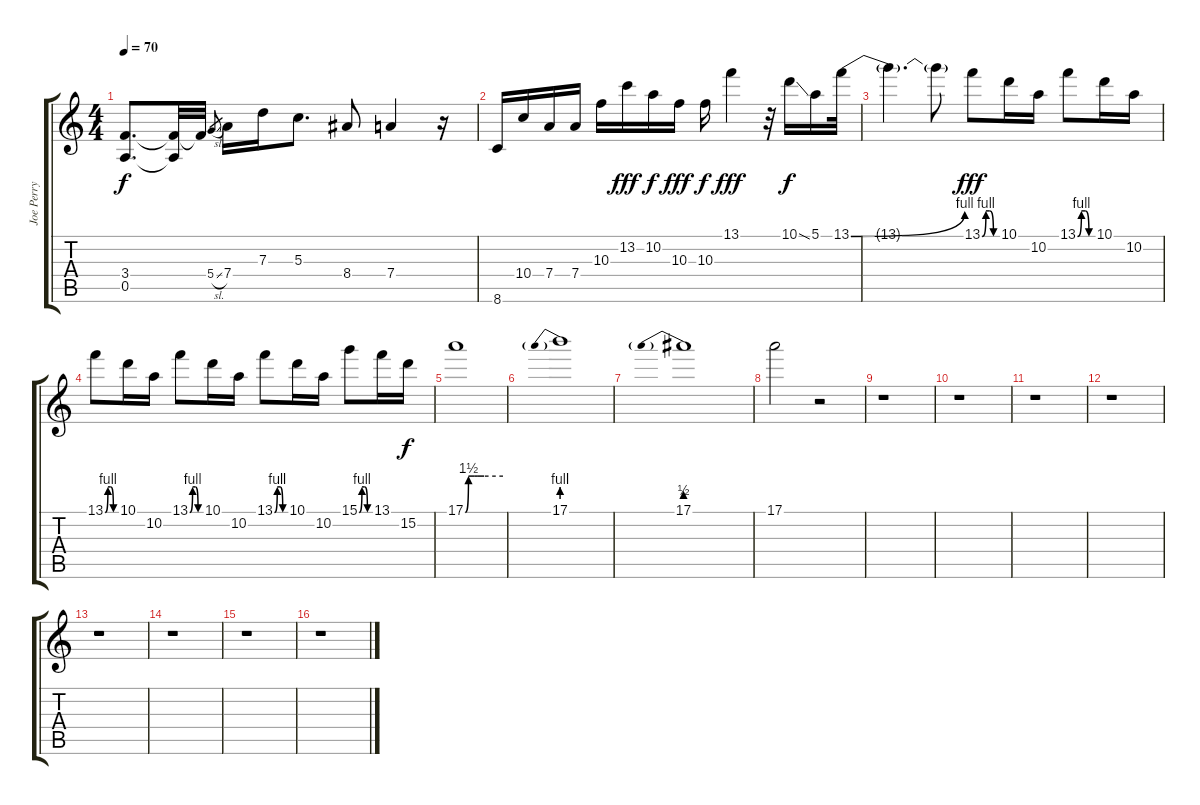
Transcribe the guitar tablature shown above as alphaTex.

\track ("Joe Perry (Solo)" "Joe Perry ") {instrument electricguitarmuted}
\staff {score tabs}
\tuning (E4 B3 G3 D3 A2 E2) {hide}
\ts (4 4)
\tempo 70
\clef g2
\ks c
(3.4{t} 0.5).8{d dy f} (3.4{t} 0.5{t}).32 3.4{t}.32 5.4{sl}.8{gr} 7.4.16 7.3.16 5.3.8{d} 8.4.8 7.4.4 r.16 |
8.6.16 10.4.16 7.4.16 7.4.16 10.3.16 13.2.16{dy fff} 10.2.16{dy f} 10.3.16{dy fff} 10.3.16{dy f} 13.1.4{dy fff} r.32 10.1{ss}.16{dy f} 5.1.16 13.1{be (bend 0 0 60 4)}.32 |
13.1{t}.4{d} 13.1{t}.8 13.1{be (custom 0 0 15 4 30 4 45 0 60 0)}.8{dy fff} 10.1.16 10.2.16 13.1{be (custom 0 0 15 4 30 4 45 0 60 0)}.8 10.1.16 10.2.16 |
13.1{be (custom 0 0 15 4 30 4 45 0 60 0)}.8 10.1.16 10.2.16 13.1{be (custom 0 0 15 4 30 4 45 0 60 0)}.8 10.1.16 10.2.16 13.1{be (custom 0 0 15 4 30 4 45 0 60 0)}.8 10.1.16 10.2.16 15.1{be (custom 0 0 15 4 30 4 45 0 60 0)}.8 13.1.16 15.2.16{dy f} |
17.1{be (custom 0 0 5 6 15 6 20 6 30 6 60 6)}.1 |
17.1{be (prebend 0 4 60 4)}.1 |
17.1{be (prebend 0 2 60 2)}.1 |
17.1.2 r.2 |
r.1 |
r.1 |
r.1 |
r.1 |
r.1 |
r.1 |
r.1 |
r.1
